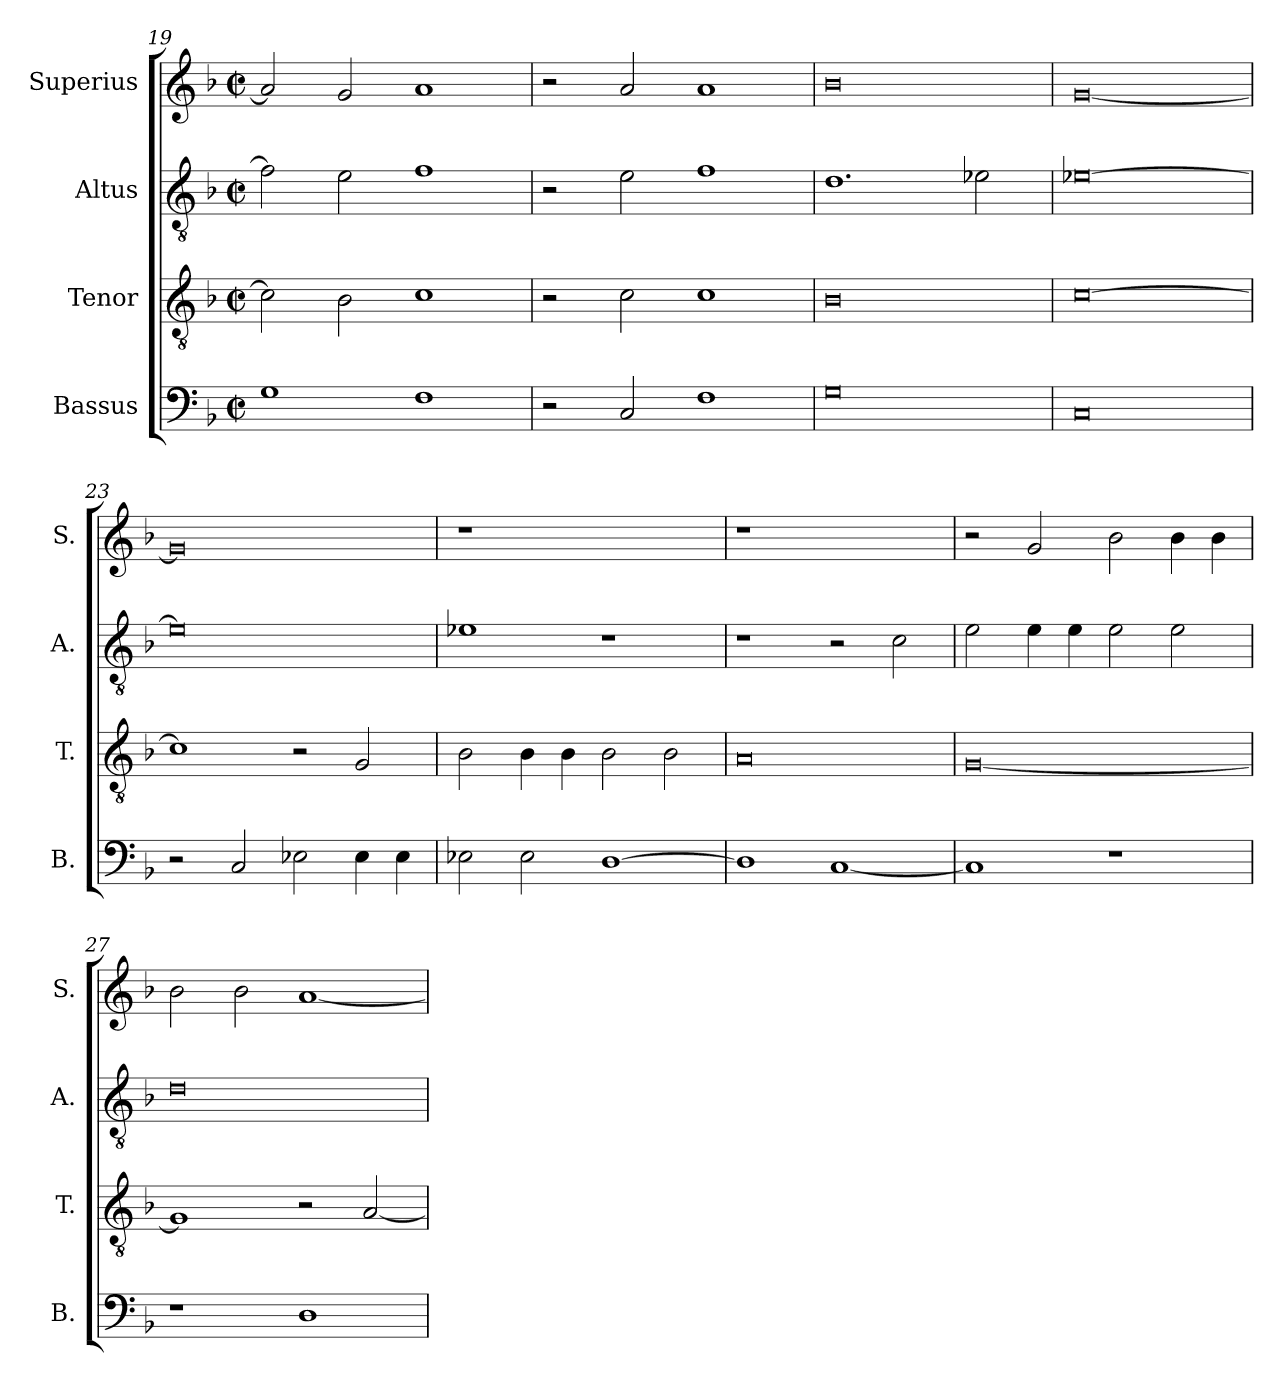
**kern	**kern	**kern	**kern
*part4	*part3	*part2	*part1
*staff4	*staff3	*staff2	*staff1
*I"Bassus	*I"Tenor	*I"Altus	*I"Superius
*I'B.	*I'T.	*I'A.	*I'S.
*clefF4	*clefGv2	*clefGv2	*clefG2
*	*ITrd7c12	*ITrd7c12	*
*k[b-]	*k[b-]	*k[b-]	*k[b-]
*F:	*F:	*F:	*F:
*M2/2	*M2/2	*M2/2	*M2/2
*met(c|)	*met(c|)	*met(c|)	*met(c|)
=19	=19	=19	=19
1Gi	2Ci\]	2Fi\]	2ai/]
.	2BB-i\	2Ei\	2gi/
1Fi	1Ci	1Fi	1ai
=20	=20	=20	=20
2r	2r	2r	2r
2Ci/	2Ci\	2Ei\	2ai/
1Fi	1Ci	1Fi	1ai
=21	=21	=21	=21
0Gi	0BB-i	1.Di	0b-i
.	.	2E-Xi\	.
=22	=22	=22	=22
0Ci	[>0Ci	[>0E-Xi	[<0gi
!!LO:LB:g=z
=23	=23	=23	=23
2r	1Ci]	0E-i]	0gi]
2Ci/	.	.	.
2E-Xi\	2r	.	.
4E-i\	2GGi/	.	.
4E-i\	.	.	.
=24	=24	=24	=24
!	!	!	!LO:N:vis=1
2E-Xi\	2BB-i\	1E-Xi	1r
2E-i\	4BB-i\	.	.
.	4BB-i\	.	.
[>1Di	2BB-i\	1r	1ryy
.	2BB-i\	.	.
=25	=25	=25	=25
!	!	!	!LO:N:vis=1
1Di]	0AAi	1r	1r
[<1Ci	.	2r	1ryy
.	.	2Ci\	.
=26	=26	=26	=26
1Ci]	[<0GGi	2Ei\	2r
.	.	4Ei\	2gi/
.	.	4Ei\	.
1r	.	2Ei\	2b-i\
.	.	2Ei\	4b-i\
.	.	.	4b-i\
=27	=27	=27	=27
1r	1GGi]	0Di	2b-i\
.	.	.	2b-i\
1Di	2r	.	[<1ai
.	[<2AAi/	.	.
=	=	=	=
*-	*-	*-	*-
